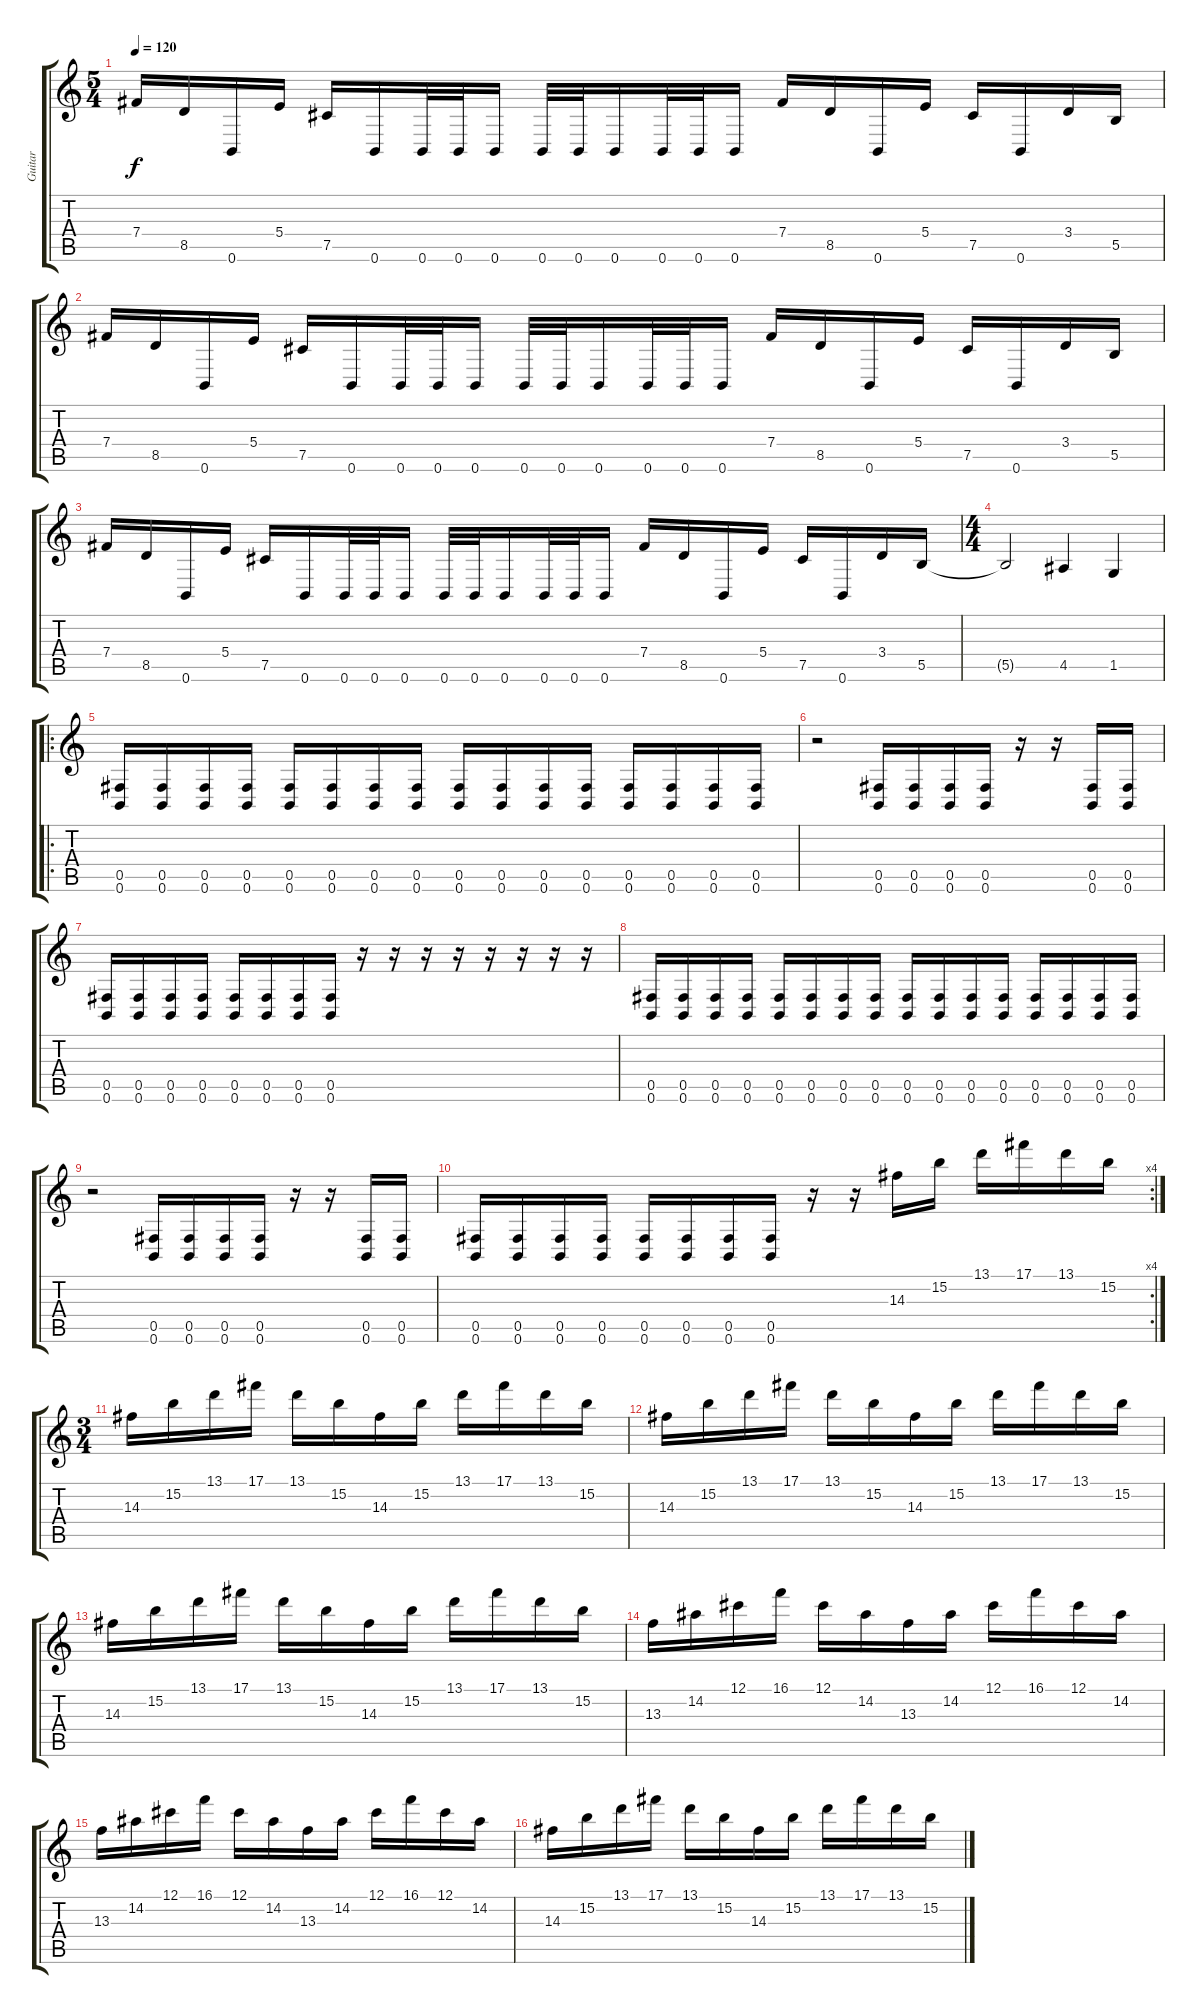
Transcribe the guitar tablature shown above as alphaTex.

\track ("Guitar" "Guitar") {instrument overdrivenguitar}
\staff {score tabs}
\tuning (Db4 Ab3 E3 B2 Gb2 B1) {hide}
\ts (5 4)
\tempo 120
\clef g2
\ks c
7.4.16{dy f} 8.5.16 0.6.16 5.4.16 7.5.16 0.6.16 0.6.32 0.6.32 0.6.16 0.6.32 0.6.32 0.6.16 0.6.32 0.6.32 0.6.16 7.4.16 8.5.16 0.6.16 5.4.16 7.5.16 0.6.16 3.4.16 5.5.16 |
7.4.16 8.5.16 0.6.16 5.4.16 7.5.16 0.6.16 0.6.32 0.6.32 0.6.16 0.6.32 0.6.32 0.6.16 0.6.32 0.6.32 0.6.16 7.4.16 8.5.16 0.6.16 5.4.16 7.5.16 0.6.16 3.4.16 5.5.16 |
7.4.16 8.5.16 0.6.16 5.4.16 7.5.16 0.6.16 0.6.32 0.6.32 0.6.16 0.6.32 0.6.32 0.6.16 0.6.32 0.6.32 0.6.16 7.4.16 8.5.16 0.6.16 5.4.16 7.5.16 0.6.16 3.4.16 5.5.16 |
\ts (4 4)
5.5{t}.2 4.5.4 1.5.4 |
\ro
(0.5 0.6).16 (0.5 0.6).16 (0.5 0.6).16 (0.5 0.6).16 (0.5 0.6).16 (0.5 0.6).16 (0.5 0.6).16 (0.5 0.6).16 (0.5 0.6).16 (0.5 0.6).16 (0.5 0.6).16 (0.5 0.6).16 (0.5 0.6).16 (0.5 0.6).16 (0.5 0.6).16 (0.5 0.6).16 |
r.2 (0.5 0.6).16 (0.5 0.6).16 (0.5 0.6).16 (0.5 0.6).16 r.16 r.16 (0.5 0.6).16 (0.5 0.6).16 |
(0.5 0.6).16 (0.5 0.6).16 (0.5 0.6).16 (0.5 0.6).16 (0.5 0.6).16 (0.5 0.6).16 (0.5 0.6).16 (0.5 0.6).16 r.16 r.16 r.16 r.16 r.16 r.16 r.16 r.16 |
(0.5 0.6).16 (0.5 0.6).16 (0.5 0.6).16 (0.5 0.6).16 (0.5 0.6).16 (0.5 0.6).16 (0.5 0.6).16 (0.5 0.6).16 (0.5 0.6).16 (0.5 0.6).16 (0.5 0.6).16 (0.5 0.6).16 (0.5 0.6).16 (0.5 0.6).16 (0.5 0.6).16 (0.5 0.6).16 |
r.2 (0.5 0.6).16 (0.5 0.6).16 (0.5 0.6).16 (0.5 0.6).16 r.16 r.16 (0.5 0.6).16 (0.5 0.6).16 |
\rc 4
(0.5 0.6).16 (0.5 0.6).16 (0.5 0.6).16 (0.5 0.6).16 (0.5 0.6).16 (0.5 0.6).16 (0.5 0.6).16 (0.5 0.6).16 r.16 r.16 14.3.16 15.2.16 13.1.16 17.1.16 13.1.16 15.2.16 |
\ts (3 4)
14.3.16 15.2.16 13.1.16 17.1.16 13.1.16 15.2.16 14.3.16 15.2.16 13.1.16 17.1.16 13.1.16 15.2.16 |
14.3.16 15.2.16 13.1.16 17.1.16 13.1.16 15.2.16 14.3.16 15.2.16 13.1.16 17.1.16 13.1.16 15.2.16 |
14.3.16 15.2.16 13.1.16 17.1.16 13.1.16 15.2.16 14.3.16 15.2.16 13.1.16 17.1.16 13.1.16 15.2.16 |
13.3.16 14.2.16 12.1.16 16.1.16 12.1.16 14.2.16 13.3.16 14.2.16 12.1.16 16.1.16 12.1.16 14.2.16 |
13.3.16 14.2.16 12.1.16 16.1.16 12.1.16 14.2.16 13.3.16 14.2.16 12.1.16 16.1.16 12.1.16 14.2.16 |
14.3.16 15.2.16 13.1.16 17.1.16 13.1.16 15.2.16 14.3.16 15.2.16 13.1.16 17.1.16 13.1.16 15.2.16
